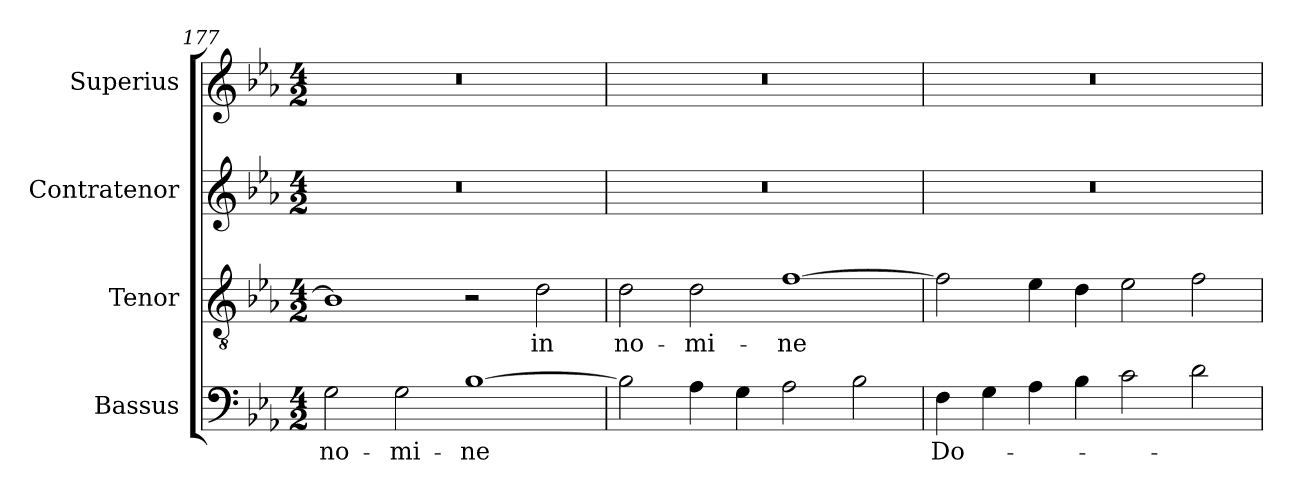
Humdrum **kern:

**kern	**text	**kern	**text	**kern	**kern
*part4	*part4	*part3	*part3	*part2	*part1
*staff4	*staff4	*staff3	*staff3	*staff2	*staff1
*I"Bassus	*	*I"Tenor	*	*I"Contratenor	*I"Superius
*I'B.	*	*I'T.	*	*	*
*clefF4	*	*clefGv2	*	*clefG2	*clefG2
*	*	*ITrd7c12	*	*ITrd7c12	*
*k[b-e-a-]	*	*k[b-e-a-]	*	*k[b-e-a-]	*k[b-e-a-]
*E-:	*	*E-:	*	*E-:	*E-:
*M4/2	*	*M4/2	*	*M4/2	*M4/2
=177	=177	=177	=177	=177	=177
!	!LO:LY:b:color=#000000	!	!	!LO:N:vis=1	!LO:N:vis=1
2Gi\	no-	1BB-i]	.	0r	0r
!	!LO:LY:b:color=#000000	!	!	!	!
2Gi\	-mi-	.	.	.	.
!	!LO:LY:b:color=#000000	!	!	!	!
[>1B-i	-ne	2r	.	.	.
!	!	!	!LO:LY:b:color=#000000	!	!
.	.	2Di\	in	.	.
=178	=178	=178	=178	=178	=178
!	!	!	!LO:LY:b:color=#000000	!LO:N:vis=1	!LO:N:vis=1
2B-i\]	.	2Di\	no-	0r	0r
!	!	!	!LO:LY:b:color=#000000	!	!
4A-i\	.	2Di\	-mi-	.	.
4Gi\	.	.	.	.	.
!	!	!	!LO:LY:b:color=#000000	!	!
2A-i\	.	[>1Fi	-ne	.	.
2B-i\	.	.	.	.	.
=179	=179	=179	=179	=179	=179
!	!LO:LY:b:color=#000000	!	!	!LO:N:vis=1	!LO:N:vis=1
4Fi\	Do-	2Fi\]	.	0r	0r
4Gi\	.	.	.	.	.
4A-i\	.	4E-i\	.	.	.
4B-i\	.	4Di\	.	.	.
2ci\	.	2E-i\	.	.	.
2di\	.	2Fi\	.	.	.
=	=	=	=	=	=
*-	*-	*-	*-	*-	*-
